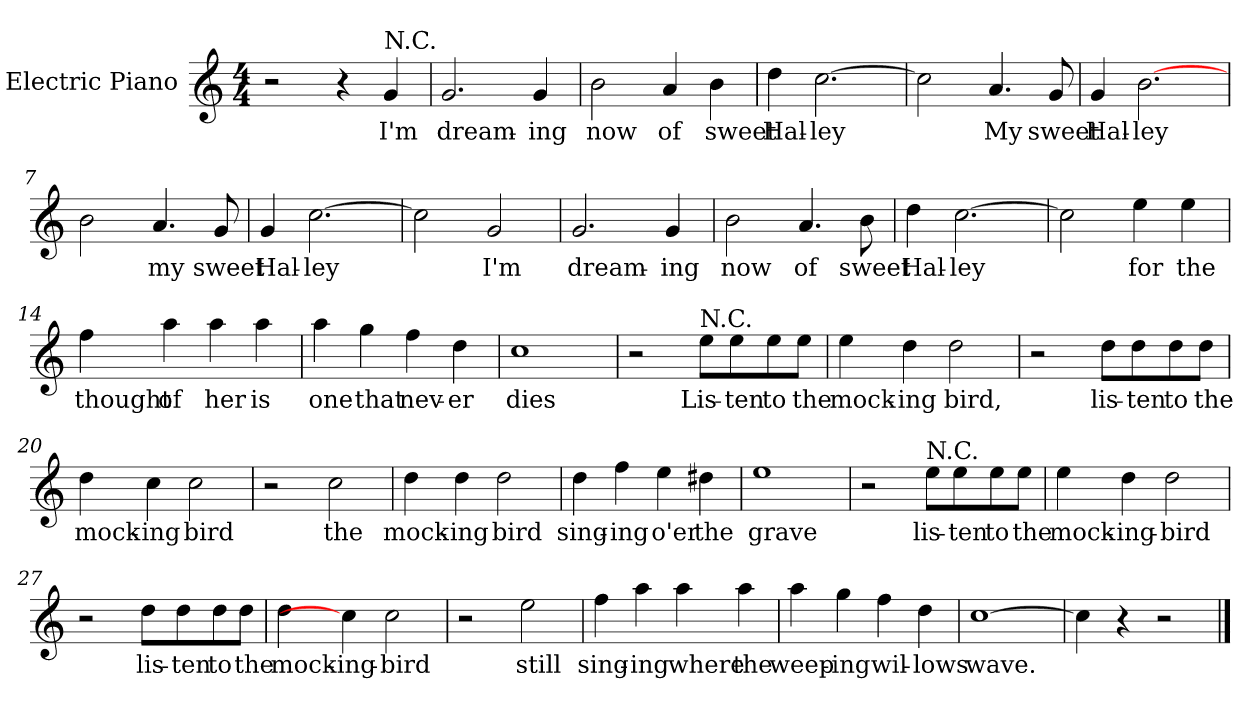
**kern	**text
*part1	*part1
*staff1	*staff1
*I"Electric Piano	*
*I'E.Pno	*
*clefG2	*
*k[]	*
*C:	*
*M4/4	*
=1	=1
2r	.
4r	.
!LO:TX:a:t=N.C.	!
4g/	I'm
=2	=2
2.g/	dream-
4g/	-ing
=3	=3
2b\	now
4a/	of
4b\	sweet
=4	=4
4dd\	Hal-
[2.cc\	-ley
=5	=5
2cc\]	.
4.a/	My
8g/	sweet
=6	=6
4g/	Hal-
[2.b\	-ley
!!LO:LB:g=z
=7	=7
2b\	.
4.a/	my
8g/	sweet
=8	=8
4g/	Hal-
[2.cc\	-ley
=9	=9
2cc\]	.
2g/	I'm
=10	=10
2.g/	dream-
4g/	-ing
=11	=11
2b\	now
4.a/	of
8b\	sweet
=12	=12
4dd\	Hal-
[2.cc\	-ley
=13	=13
2cc\]	.
4ee\	for
4ee\	the
!!LO:LB:g=z
=14	=14
4ff\	thought
4aa\	of
4aa\	her
4aa\	is
=15	=15
4aa\	one
4gg\	that
4ff\	nev-
4dd\	-er
=16	=16
1cc	dies
=17	=17
2r	.
!LO:TX:a:t=N.C.	!
8ee\L	Lis-
8ee\	-ten
8ee\	to
8ee\J	the
=18	=18
4ee\	mock-
4dd\	-ing
2dd\	bird,
!!LO:LB:g=z
=19	=19
2r	.
8dd\L	lis-
8dd\	-ten
8dd\	to
8dd\J	the
=20	=20
4dd\	mock-
4cc\	-ing
2cc\	bird
=21	=21
2r	.
2cc\	the
=22	=22
4dd\	mock-
4dd\	-ing
2dd\	bird
=23	=23
4dd\	sing-
4ff\	-ing
4ee\	o'er
4dd#X\	the
!!LO:LB:g=z
=24	=24
1ee	grave
=25	=25
2r	.
!LO:TX:a:t=N.C.	!
8ee\L	lis-
8ee\	-ten
8ee\	to
8ee\J	the
=26	=26
4ee\	mock-
4dd\	-ing-
2dd\	-bird
=27	=27
2r	.
8dd\L	lis-
8dd\	-ten
8dd\	to
8dd\J	the
=28	=28
4dd\	mock-
4cc\]	-ing-
2cc\	bird
!!LO:LB:g=z
=29	=29
2r	.
2ee\	still
=30	=30
4ff\	sing-
4aa\	-ing
4aa\	where
4aa\	the
=31	=31
4aa\	weep-
4gg\	-ing
4ff\	wil-
4dd\	-lows
=32	=32
[1cc	wave.
=33	=33
4cc\]	.
4r	.
2r	.
==	==
*-	*-
